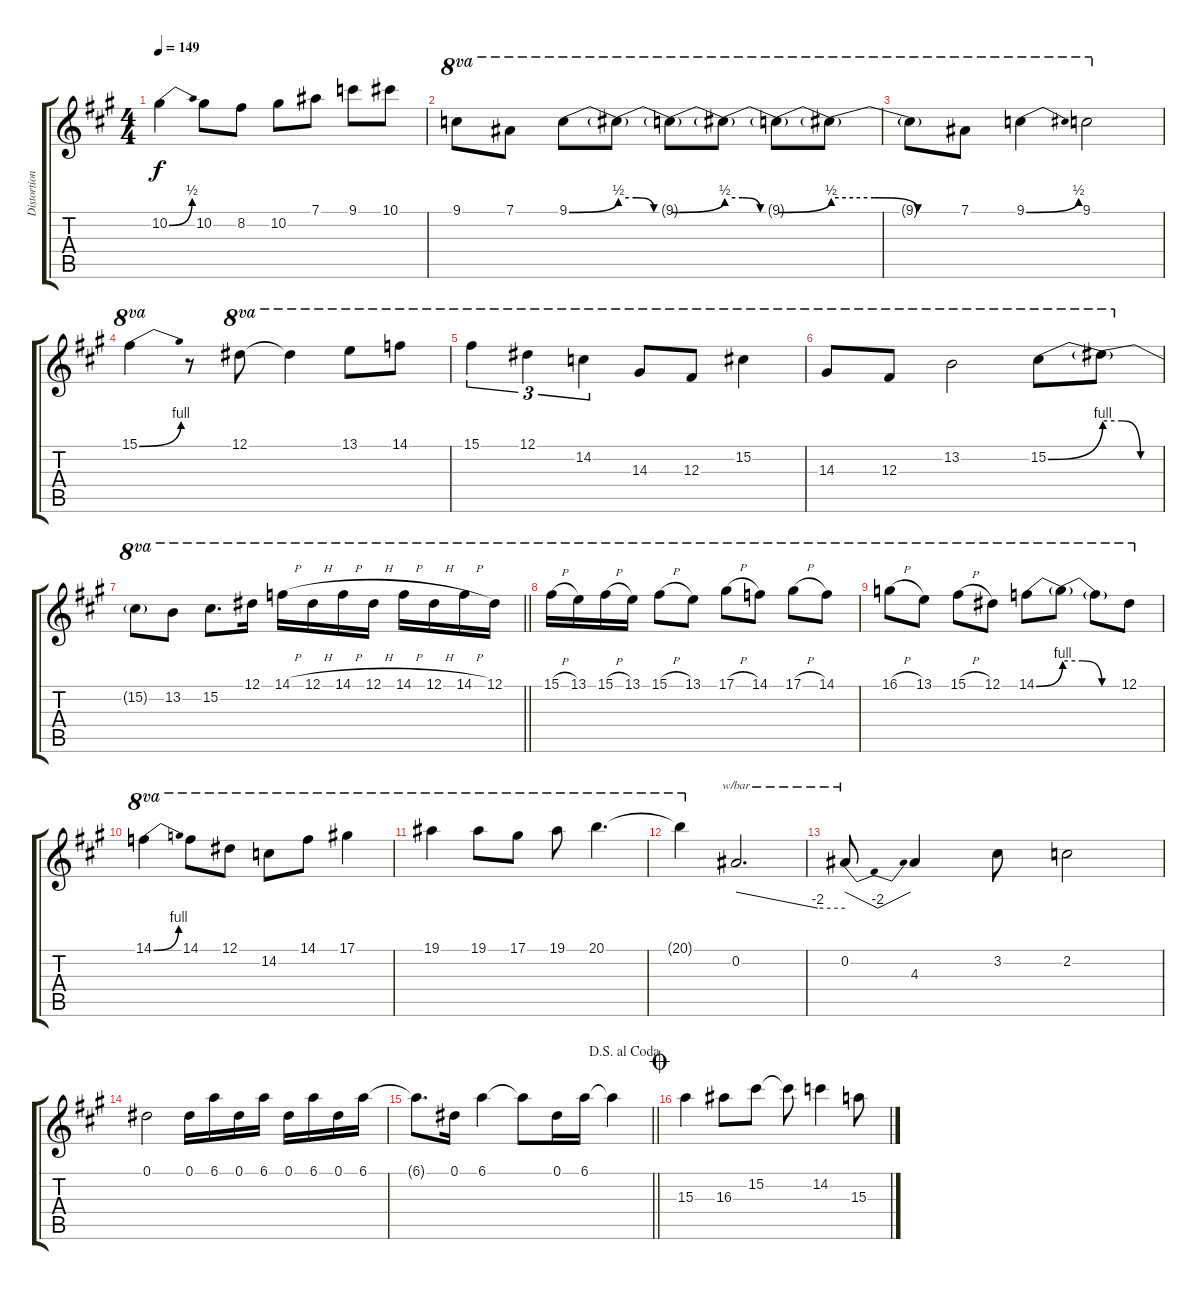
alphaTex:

\track ("Distortion" "Distortion") {instrument distortionguitar}
\staff {score tabs}
\tuning (Eb4 Bb3 Gb3 Db3 Ab2 Eb2) {hide}
\ts (4 4)
\tempo 149
\clef g2
\ks a
10.2{be (bend 0 0 60 2)}.4{dy f} 10.2.8 8.2.8 10.2.8 7.1.8 9.1.8 10.1.8 |
9.1.8{ot 8va} 7.1.8{ot 8va} 9.1{be (bend 0 0 60 2)}.8{ot 8va} 9.1{be (custom 0 2 20 2 40 0 60 0) t}.8{ot 8va} 9.1{be (bend 0 0 60 2) t}.8{ot 8va} 9.1{be (custom 0 2 20 2 40 0 60 0) t}.8{ot 8va} 9.1{be (bend 0 0 60 2) t}.8{ot 8va} 9.1{be (custom 0 2 20 2 40 0 60 0) t}.8{ot 8va} |
9.1{t}.8{ot 8va} 7.1.8{ot 8va} 9.1{be (bend 0 0 60 2)}.4{ot 8va} 9.1.2{ot 8va} |
15.1{be (bend 0 0 60 4)}.4{ot 8va} r.8 12.1.8{ot 8va} 12.1{t}.4{ot 8va} 13.1.8{ot 8va} 14.1.8{ot 8va} |
15.1.4{tu (3 2) ot 8va} 12.1.4{tu (3 2) ot 8va} 14.2.4{tu (3 2) ot 8va} 14.3.8{ot 8va} 12.3.8{ot 8va} 15.2.4{ot 8va} |
14.3.8{ot 8va} 12.3.8{ot 8va} 13.2.2{ot 8va} 15.2{be (bend 0 0 60 4)}.8{ot 8va} 15.2{be (custom 0 4 20 4 40 0 60 0) t}.8{ot 8va} |
\barLineRight lightlight
15.2{t}.8{ot 8va} 13.2.8{ot 8va} 15.2.8{d ot 8va} 12.1.16{ot 8va} 14.1{h}.16{ot 8va} 12.1{h}.16{ot 8va} 14.1{h}.16{ot 8va} 12.1{h}.16{ot 8va} 14.1{h}.16{ot 8va} 12.1{h}.16{ot 8va} 14.1{h}.16{ot 8va} 12.1.16{ot 8va} |
15.1{h}.16{ot 8va} 13.1.16{ot 8va} 15.1{h}.16{ot 8va} 13.1.16{ot 8va} 15.1{h}.8{ot 8va} 13.1.8{ot 8va} 17.1{h}.8{ot 8va} 14.1.8{ot 8va} 17.1{h}.8{ot 8va} 14.1.8{ot 8va} |
16.1{h}.8{ot 8va} 13.1.8{ot 8va} 15.1{h}.8{ot 8va} 12.1.8{ot 8va} 14.1{be (bend 0 0 60 4)}.8{ot 8va} 14.1{be (custom 0 4 20 4 40 0 60 0) t}.8{ot 8va} 14.1{t}.8{ot 8va} 12.1.8{ot 8va} |
14.1{be (bend 0 0 60 4)}.4{ot 8va} 14.1.8{ot 8va} 12.1.8{ot 8va} 14.2.8{ot 8va} 14.1.8{ot 8va} 17.1.4{ot 8va} |
19.1.4{ot 8va} 19.1.8{ot 8va} 17.1.8{ot 8va} 19.1.8{ot 8va} 20.1.4{d ot 8va} |
20.1{t}.4{ot 8va} 0.2.2{d tbe (custom default 0 0 45 -8 60 -8)} |
0.2.8{tbe (dip default 0 0 30 -8 60 0)} 4.3.4 3.2.8 2.2.2 |
0.1.2 0.1.16 6.1.16 0.1.16 6.1.16 0.1.16 6.1.16 0.1.16 6.1.16 |
\jump dalsegnoalcoda
\barLineRight lightlight
6.1{t}.8{d} 0.1.16 6.1.4 6.1{t}.8 0.1.16 6.1.16 6.1{t}.4 |
\jump coda
15.3.4 16.3.8 15.2.8 15.2{t}.8 14.2.4 15.3.8
